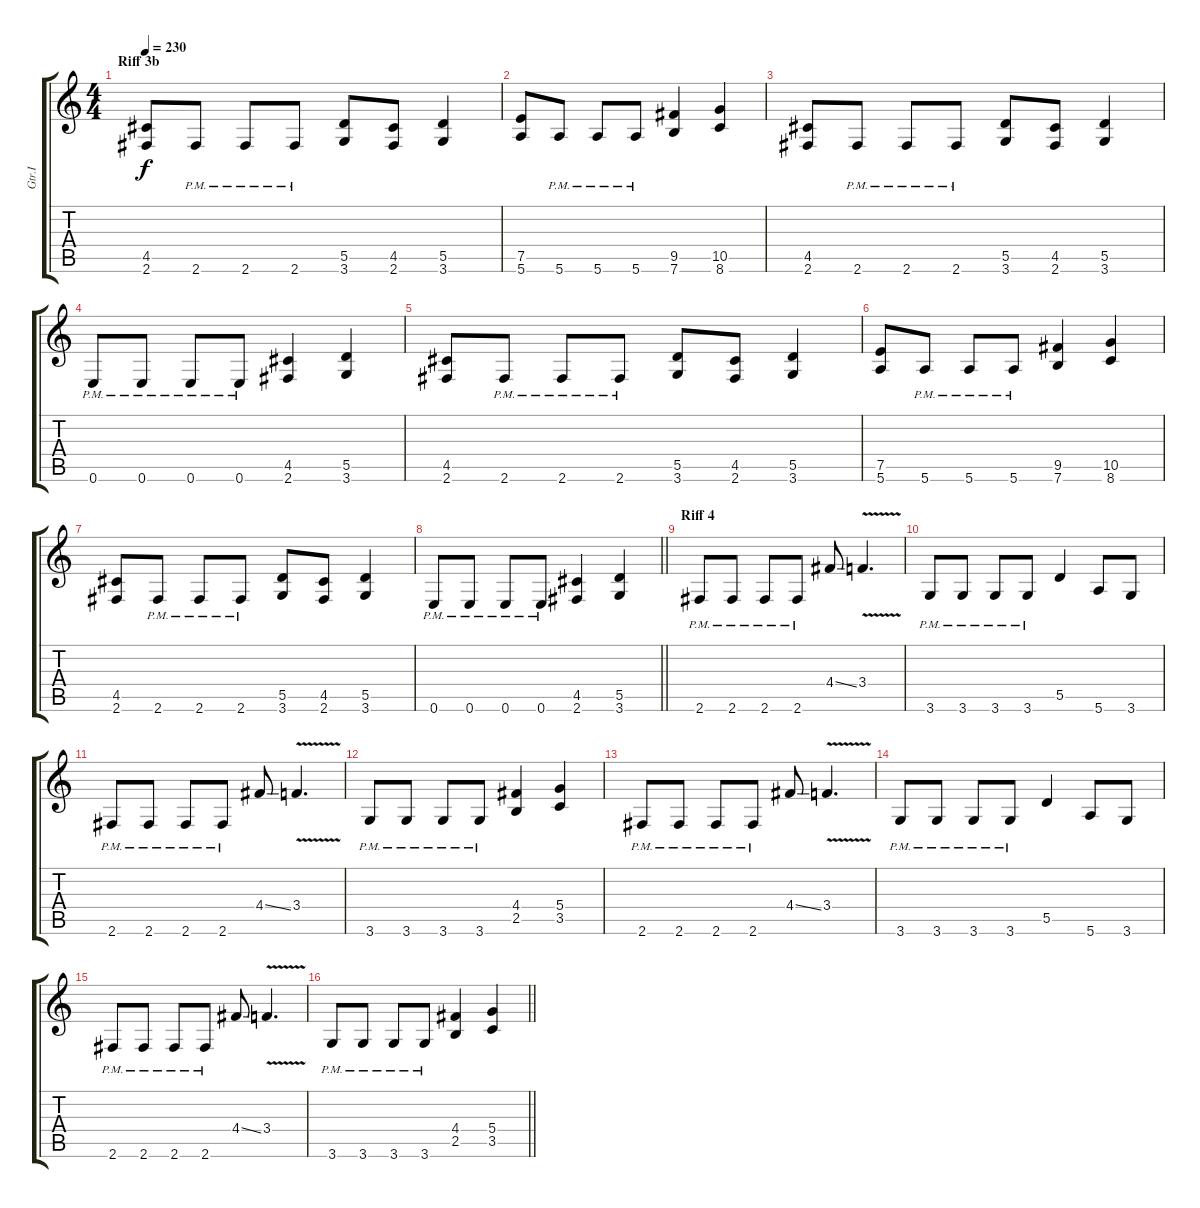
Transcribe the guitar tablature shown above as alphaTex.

\track ("Gtr.I" "Gtr.I") {instrument distortionguitar}
\staff {score tabs}
\tuning (E4 B3 G3 D3 A2 E2) {hide}
\ts (4 4)
\section ("" "Riff 3b")
\tempo 230
\clef g2
\ks c
(4.5 2.6).8{dy f} 2.6{pm}.8 2.6{pm}.8 2.6{pm}.8 (5.5 3.6).8 (4.5 2.6).8 (5.5 3.6).4 |
(7.5 5.6).8 5.6{pm}.8 5.6{pm}.8 5.6{pm}.8 (9.5 7.6).4 (10.5 8.6).4 |
(4.5 2.6).8 2.6{pm}.8 2.6{pm}.8 2.6{pm}.8 (5.5 3.6).8 (4.5 2.6).8 (5.5 3.6).4 |
0.6{pm}.8 0.6{pm}.8 0.6{pm}.8 0.6{pm}.8 (4.5 2.6).4 (5.5 3.6).4 |
(4.5 2.6).8 2.6{pm}.8 2.6{pm}.8 2.6{pm}.8 (5.5 3.6).8 (4.5 2.6).8 (5.5 3.6).4 |
(7.5 5.6).8 5.6{pm}.8 5.6{pm}.8 5.6{pm}.8 (9.5 7.6).4 (10.5 8.6).4 |
(4.5 2.6).8 2.6{pm}.8 2.6{pm}.8 2.6{pm}.8 (5.5 3.6).8 (4.5 2.6).8 (5.5 3.6).4 |
\barLineRight lightlight
0.6{pm}.8 0.6{pm}.8 0.6{pm}.8 0.6{pm}.8 (4.5 2.6).4 (5.5 3.6).4 |
\section ("" "Riff 4")
2.6{pm}.8 2.6{pm}.8 2.6{pm}.8 2.6{pm}.8 4.4{ss}.8 3.4{v}.4{d} |
3.6{pm}.8 3.6{pm}.8 3.6{pm}.8 3.6{pm}.8 5.5.4 5.6.8 3.6.8 |
2.6{pm}.8 2.6{pm}.8 2.6{pm}.8 2.6{pm}.8 4.4{ss}.8 3.4{v}.4{d} |
3.6{pm}.8 3.6{pm}.8 3.6{pm}.8 3.6{pm}.8 (4.4 2.5).4 (5.4 3.5).4 |
2.6{pm}.8 2.6{pm}.8 2.6{pm}.8 2.6{pm}.8 4.4{ss}.8 3.4{v}.4{d} |
3.6{pm}.8 3.6{pm}.8 3.6{pm}.8 3.6{pm}.8 5.5.4 5.6.8 3.6.8 |
2.6{pm}.8 2.6{pm}.8 2.6{pm}.8 2.6{pm}.8 4.4{ss}.8 3.4{v}.4{d} |
\barLineRight lightlight
3.6{pm}.8 3.6{pm}.8 3.6{pm}.8 3.6{pm}.8 (4.4 2.5).4 (5.4 3.5).4
